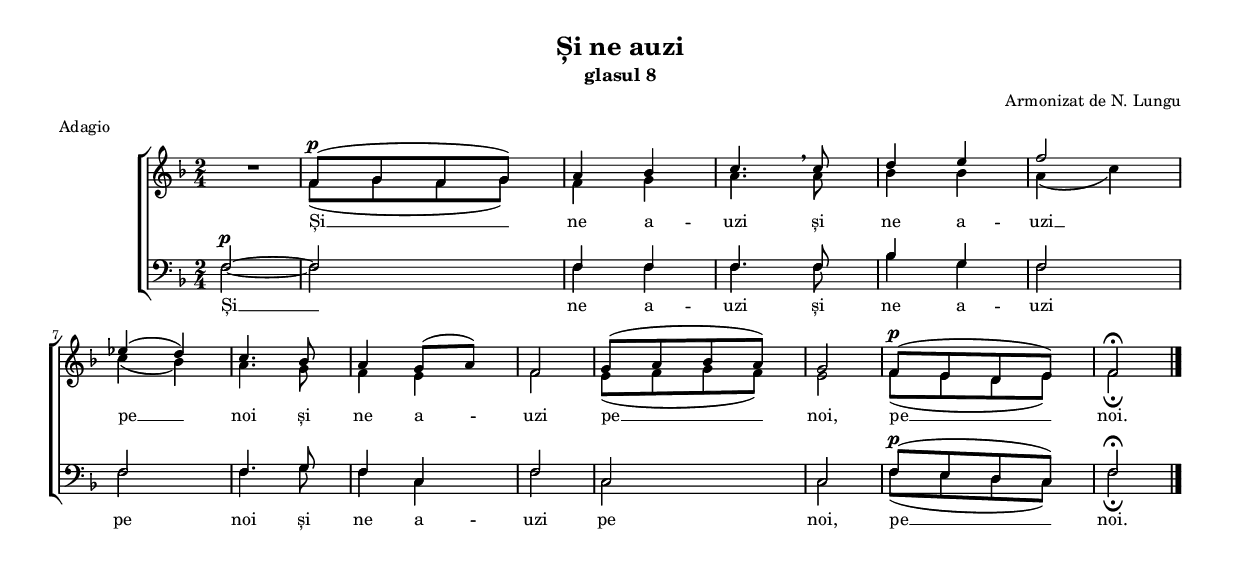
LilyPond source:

\version "2.19.80"
\include "defines.ly"
#(define myNoteSpacing 8.0)
\include "preamble.ly"

\header {
  title = "Și ne auzi"
  subtitle = "glasul 8"
  composer = "Armonizat de N. Lungu"
  meter = "Adagio"
}

global = {
  \globalPreamble
  \key f \major
  \time 2/4
}

womenWords = \lyricmode {
  Și __ ne a -- uzi și ne a -- uzi __ pe __ noi
  și ne a -- uzi pe __ noi, pe __ noi.
}

menWords = \lyricmode {
  Și __ ne a -- uzi și ne a -- uzi pe noi
  și ne a -- uzi pe noi, pe __ noi.
}

sopMusic = \relative c' {
  \oneVoice
  R2
  \voiceOne
  f8([^\p g f g)]
  a4 bes
  c4. \breathe c8
  d4 e
  f2
  es4( d)
  c4. bes8
  a4 g8( a)
  f2
  g8([ a bes a)]
  g2
  f8([^\p e d e)]
  f2\fermata \bar "|."
}

altoMusic = \relative c' {
  s2
  f8([ g f g)]
  f4 g
  a4. a8
  bes4 bes
  a( c)
  c( bes)
  a4. g8
  f4 e
  f2
  e8([ f g f)]
  e2
  f8([ e d e)]
  f2\fermata
}

tenorMusic = \relative c' {
  f,2~^\p
  f
  f4 f
  f4. f8
  bes4 g
  f2
  f
  f4. g8
  f4 c
  f2
  c
  c
  f8([^\p e d c)]
  f2\fermata
}

bassMusic = \relative c' {
  f,2~
  f
  f4 f
  f4. f8
  bes4 g
  f2
  f
  f4. g8
  f4 c
  f2
  c
  c
  f8([ e d c)]
  f2\fermata
}

\include "two-staves.ly"
